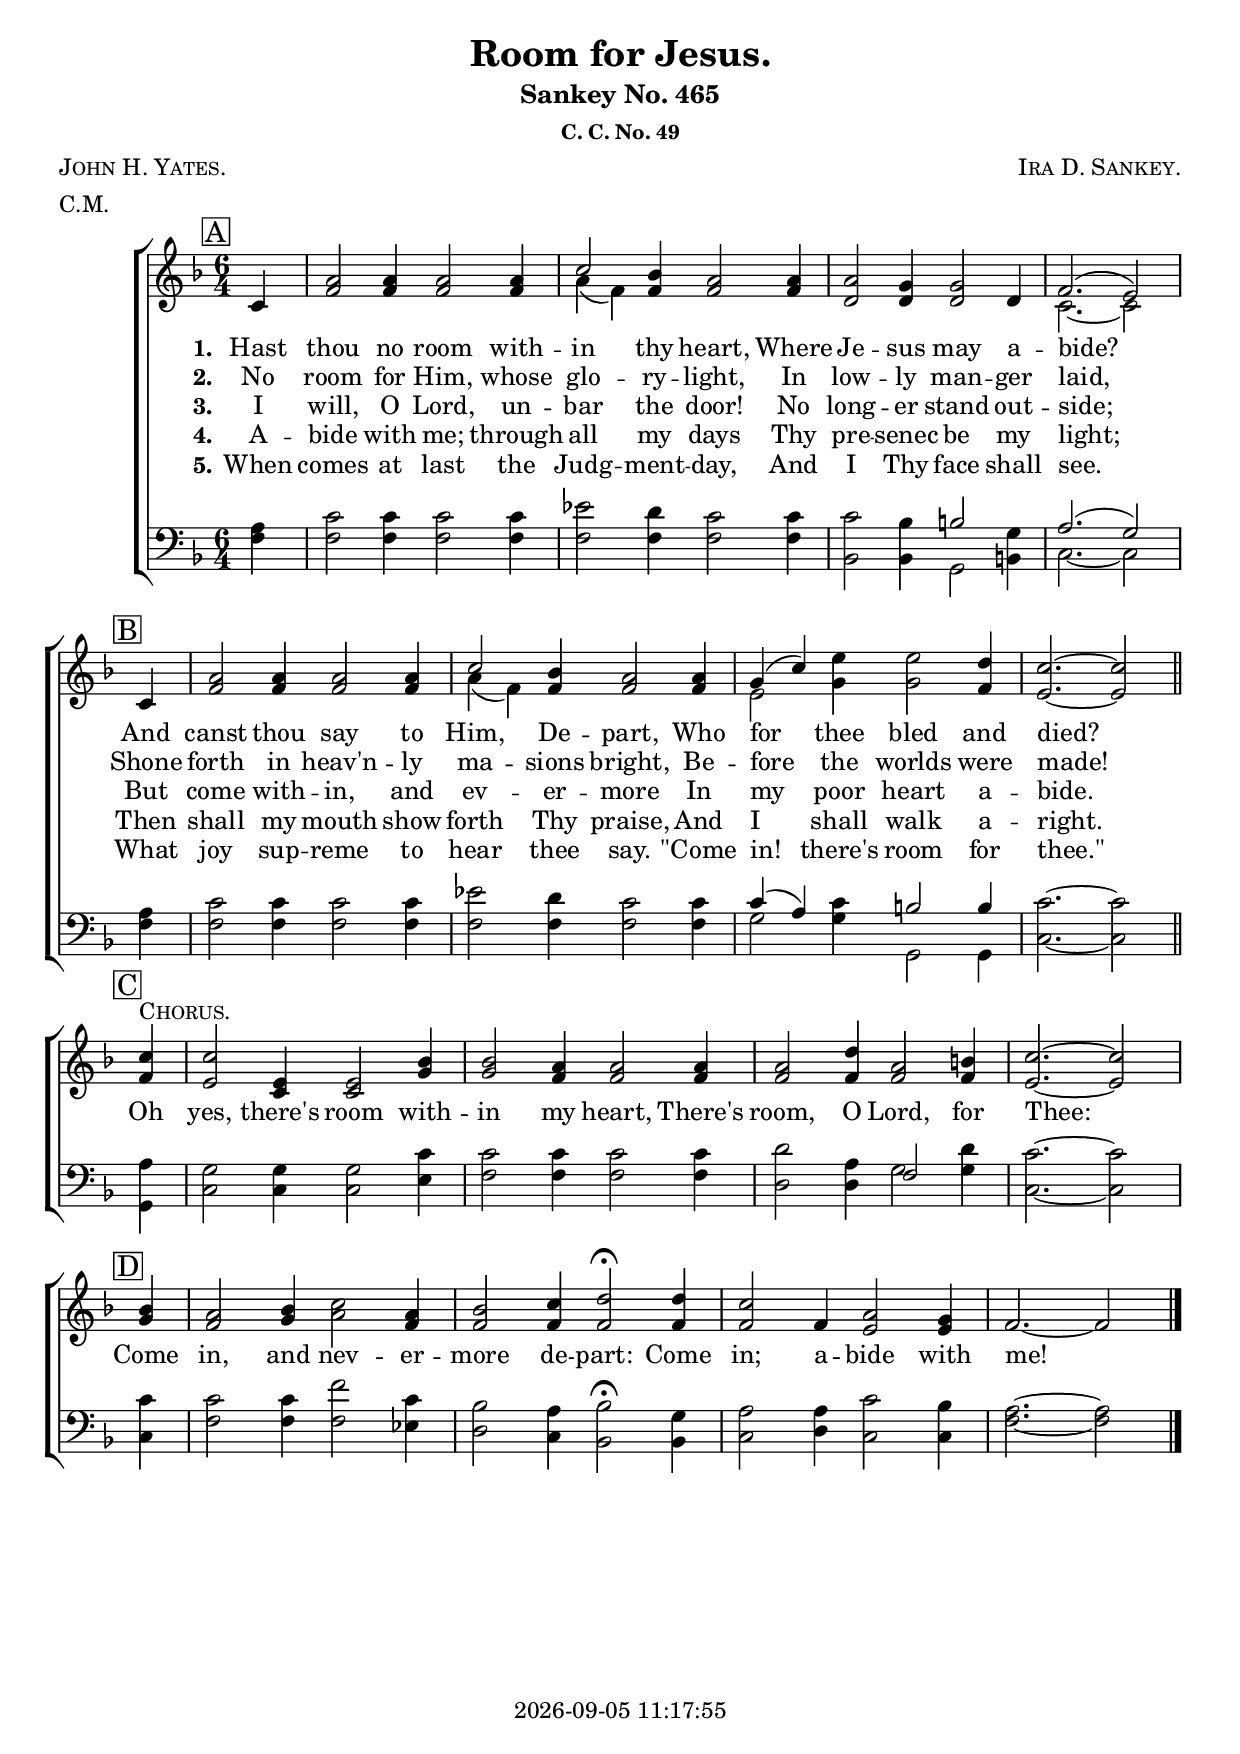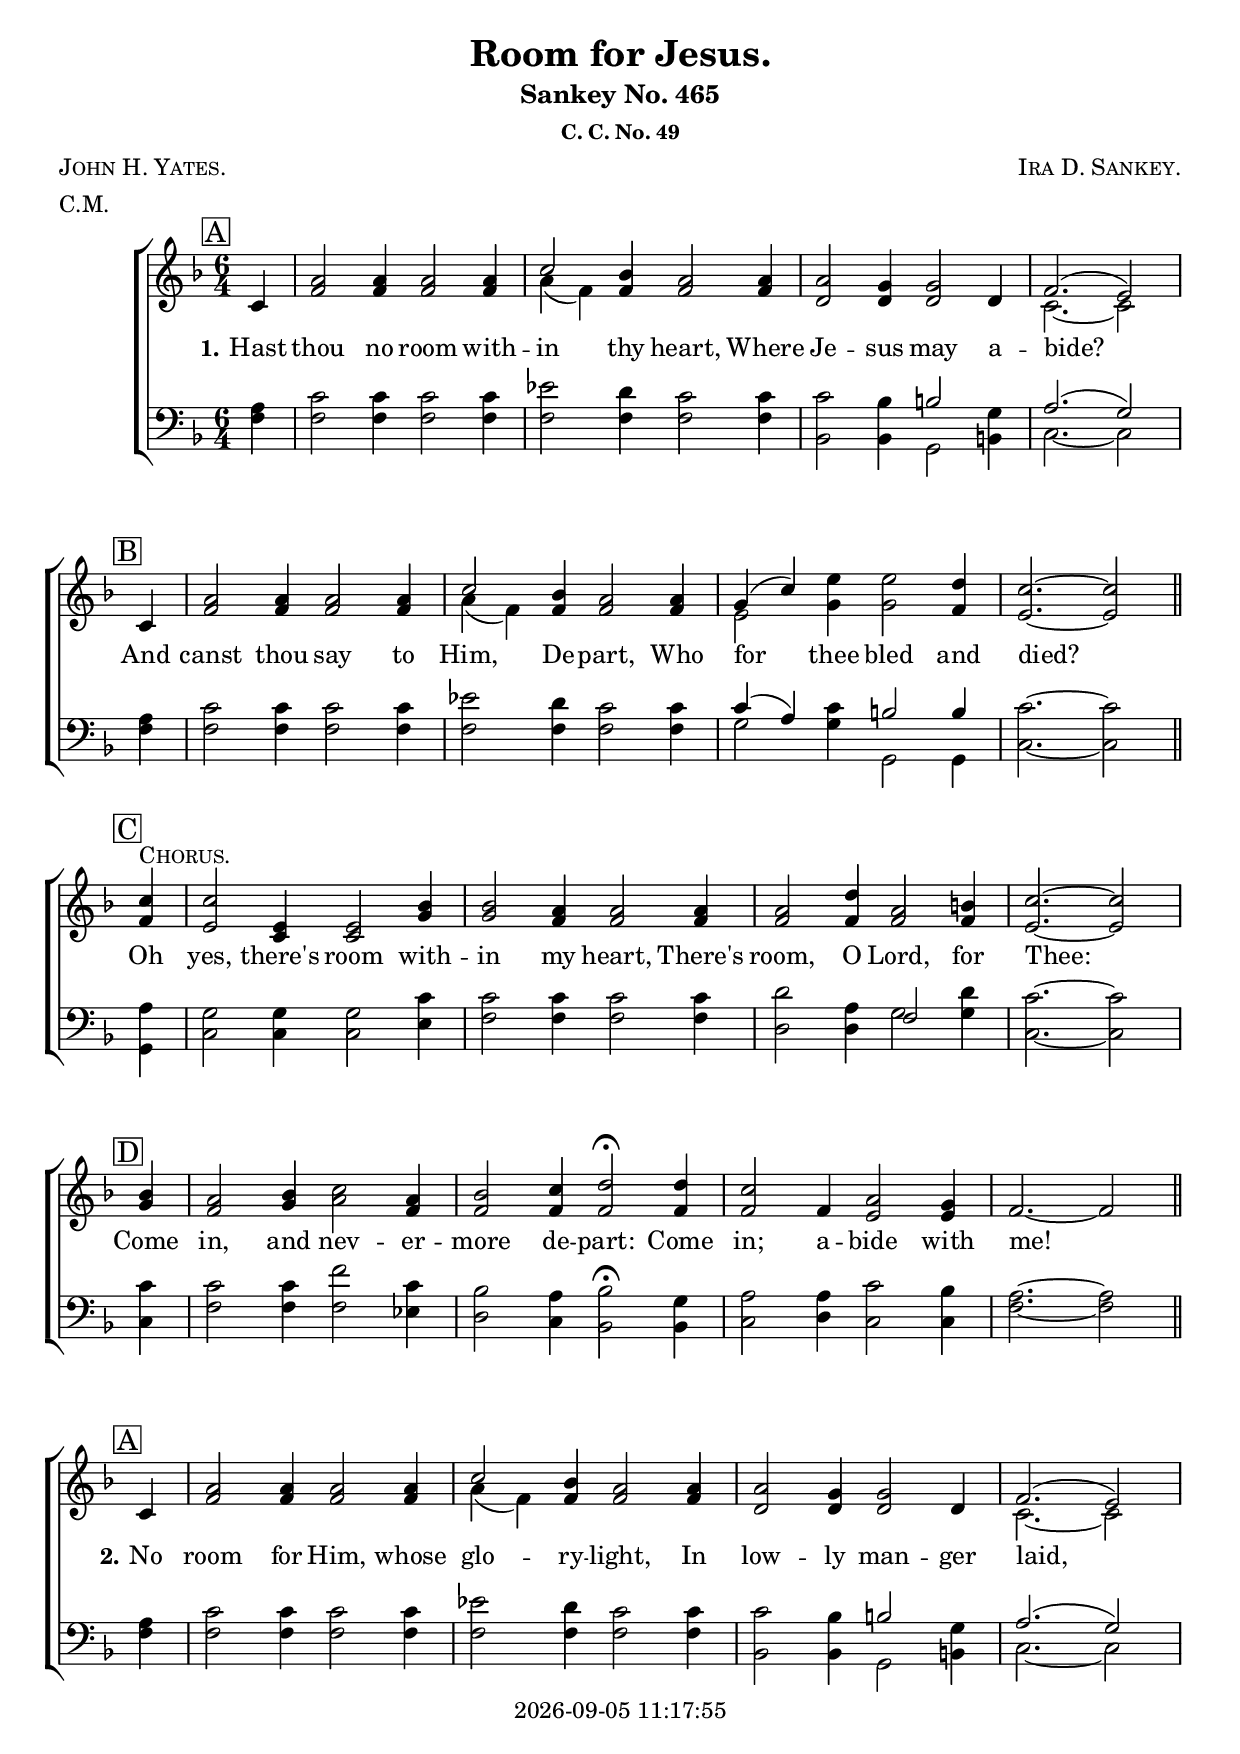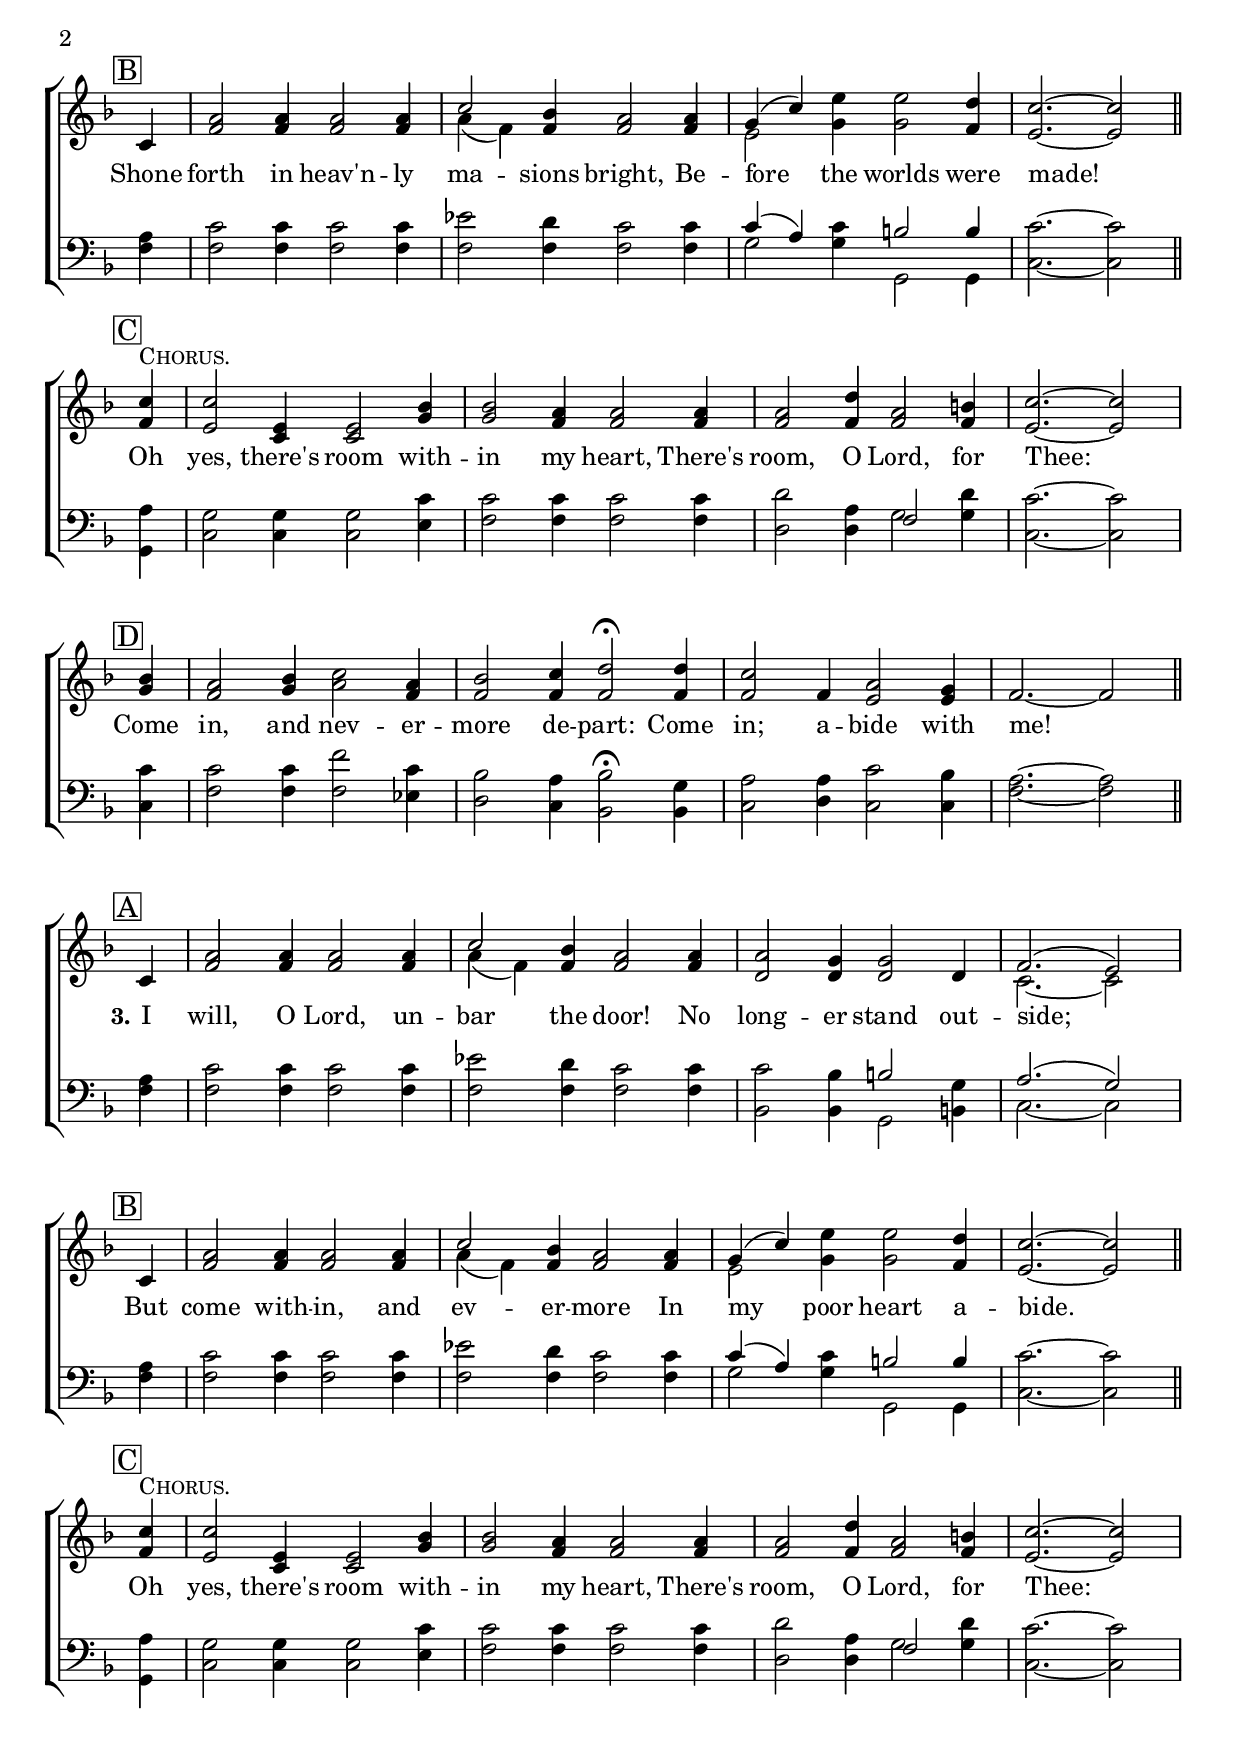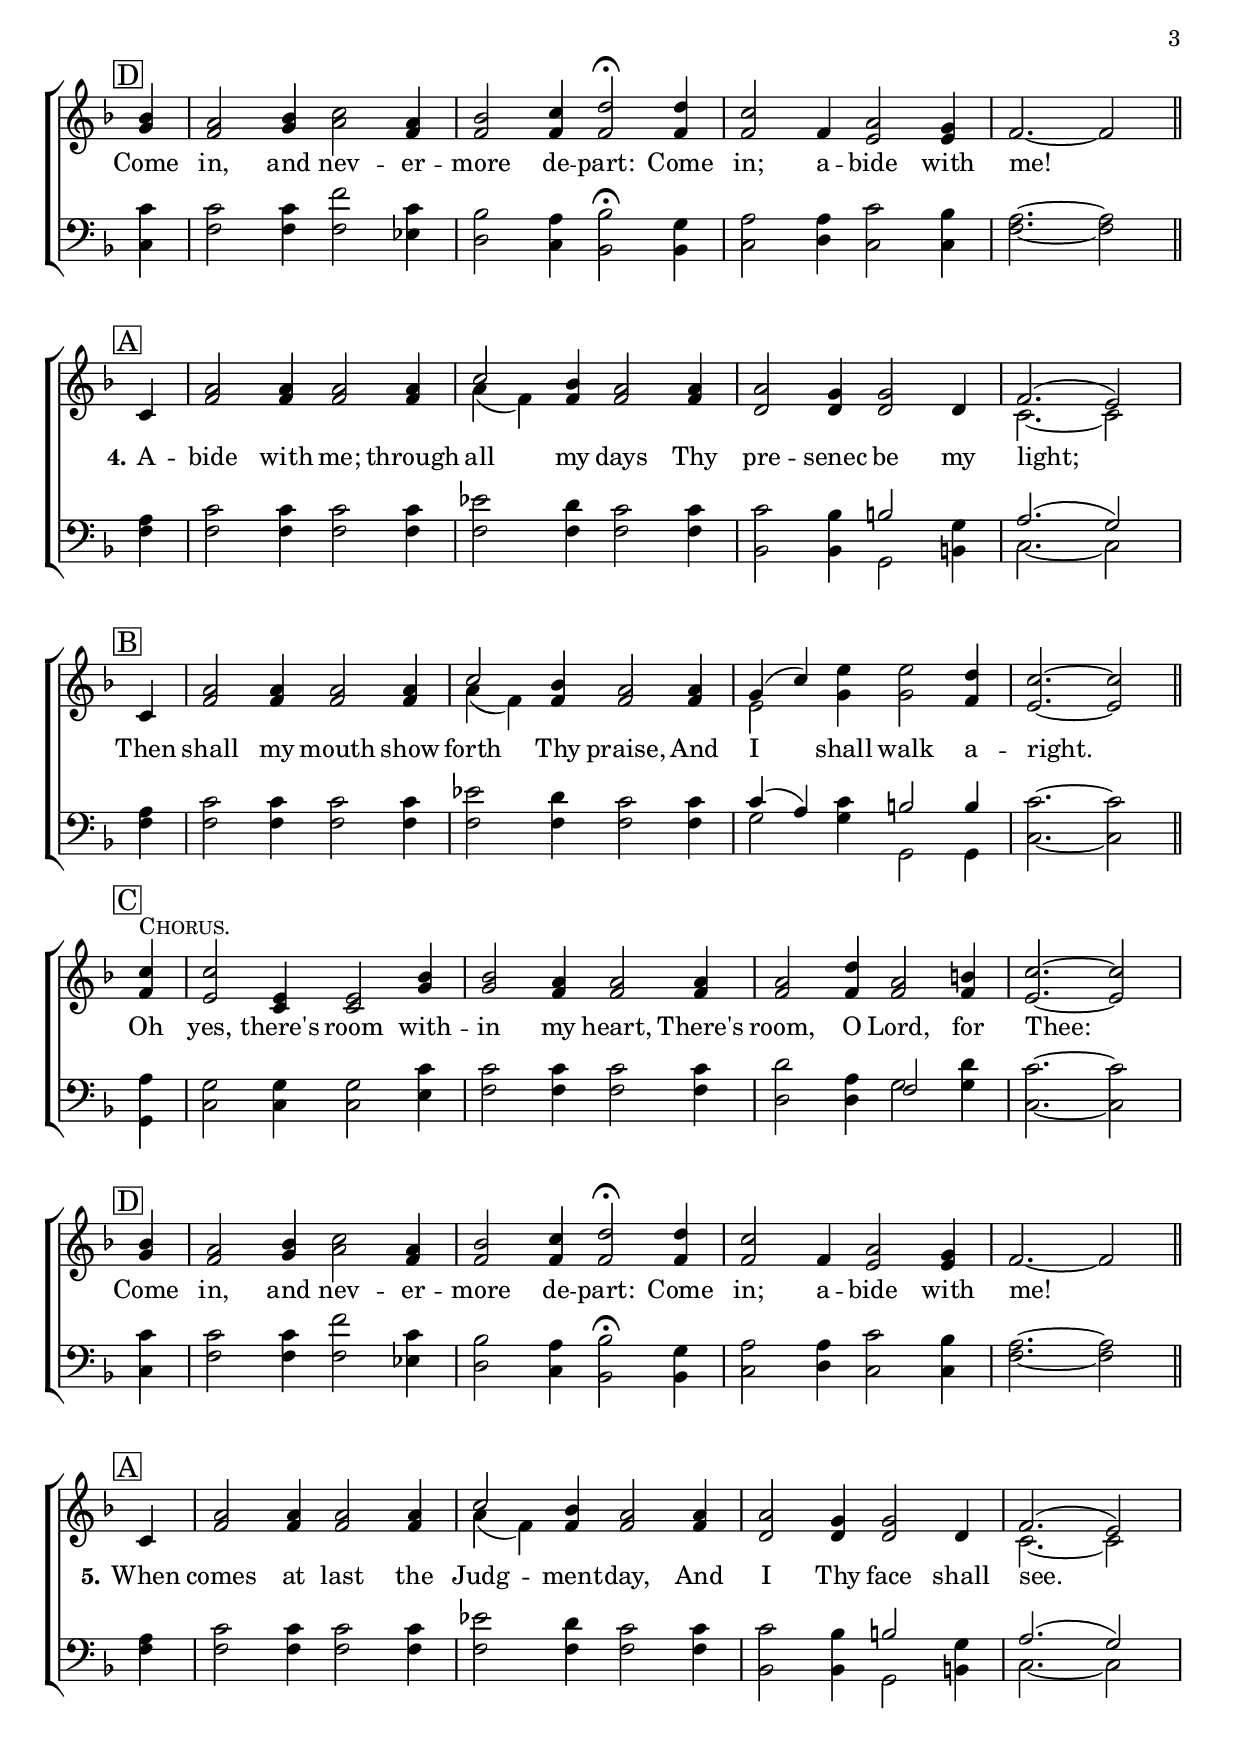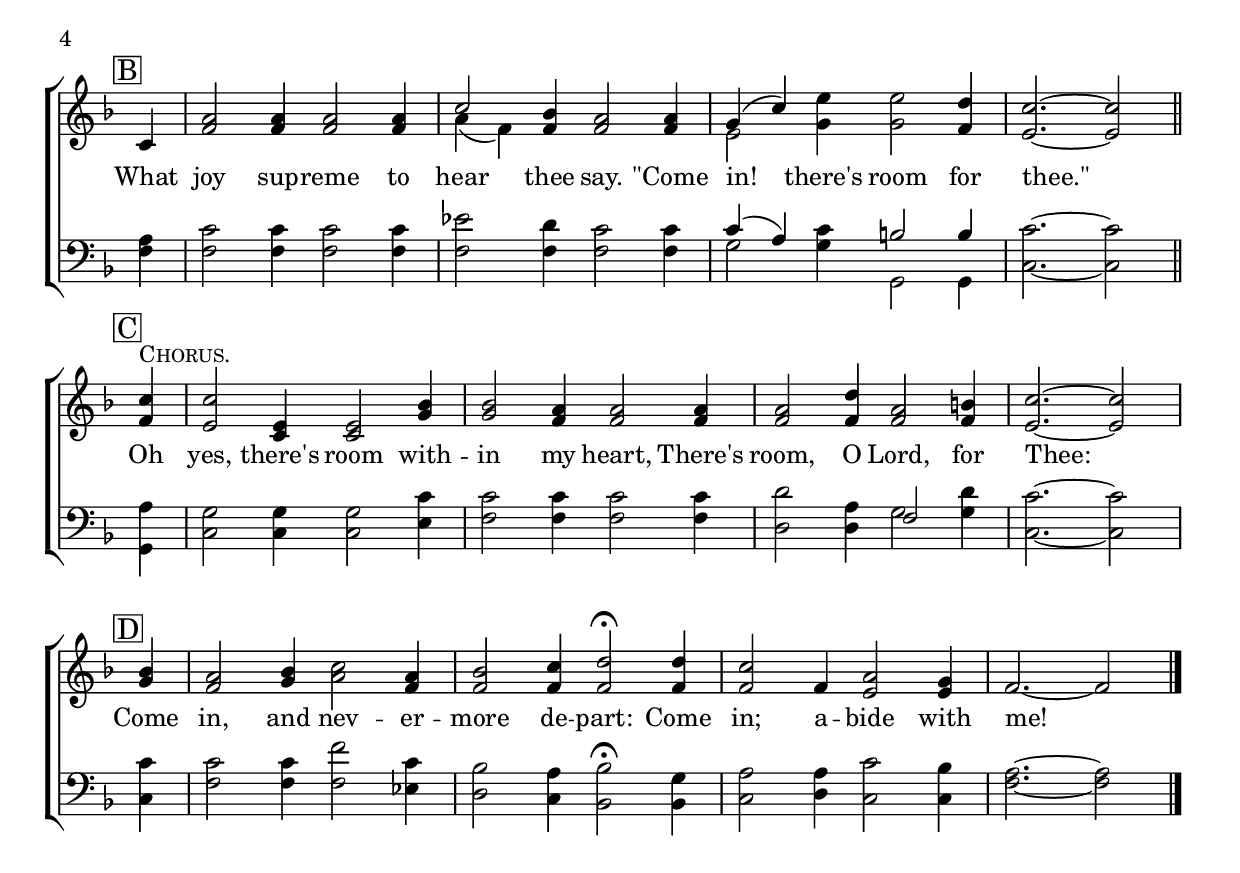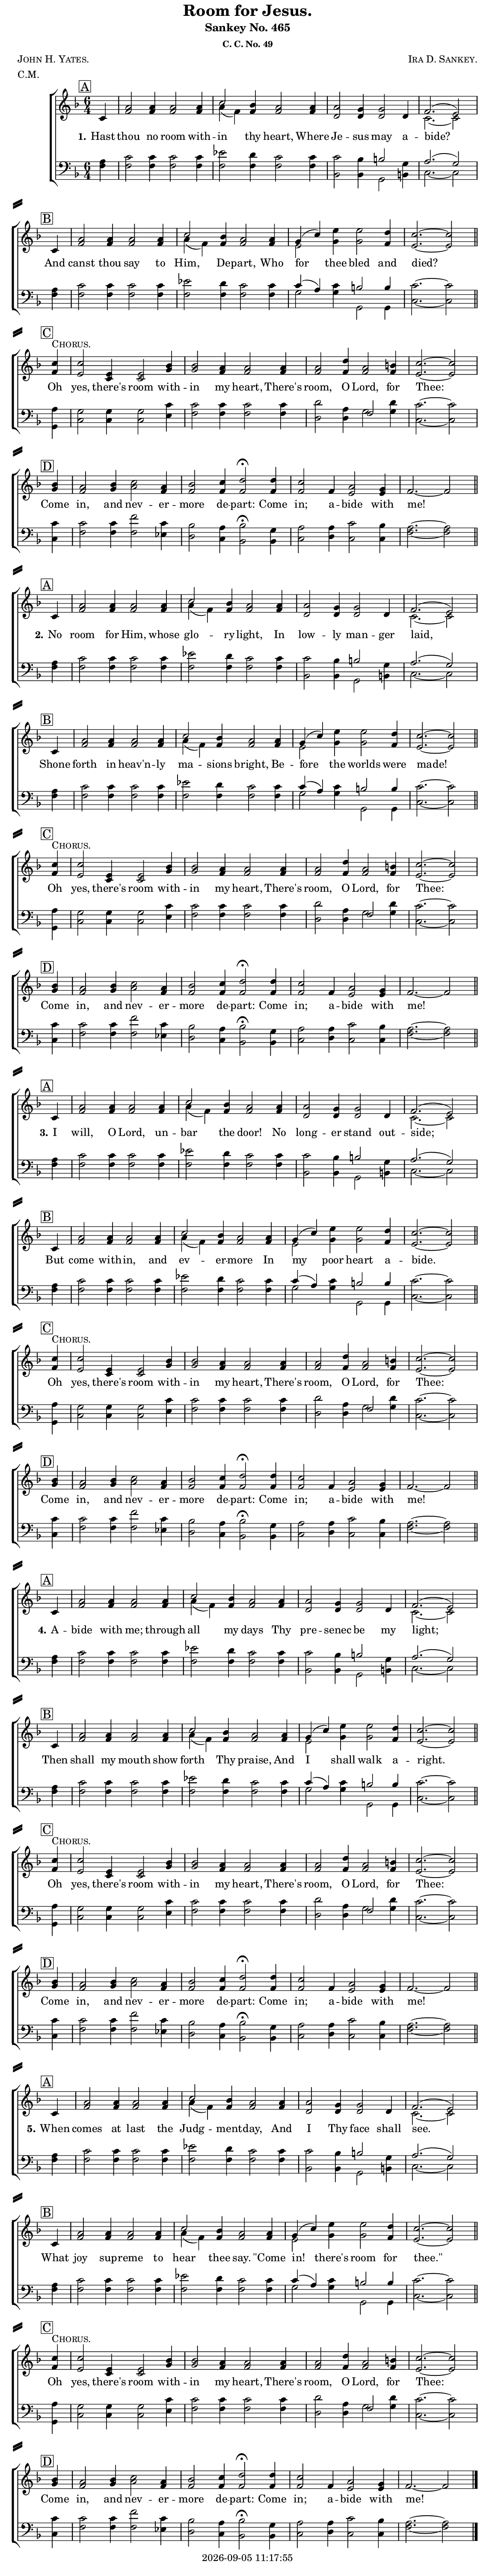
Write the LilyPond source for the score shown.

\version "2.22.1"

\include "articulate.ly"

today = #(strftime "%Y-%m-%d %H:%M:%S" (localtime (current-time)))

\header {
% centered at top
%  dedication  = "dedication"
  title       = "Room for Jesus."
  subtitle    = "Sankey No. 465"
  subsubtitle = "C. C. No. 49"
%  instrument  = "instrument"
  
% arrangement of following lines:
%
%  poet    composer
%  meter   arranger
%  piece       opus

  composer    = \markup\smallCaps "Ira D. Sankey."
%  arranger    = "arranger"
%  opus        = "opus"

  poet        = \markup\smallCaps "John H. Yates."
  meter       = \markup\smallCaps "C.M."
%  piece       = \markup\smallCaps "piece"

% centered at bottom
% tagline     = "tagline" % default lilypond version
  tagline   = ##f
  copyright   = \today
}

% #(set-global-staff-size 16)

global = {
  \key f \major
  \time 6/4
  \partial 4
}

RehearsalTrack = {
% \set Score.currentBarNumber = #5
  \mark \markup { \box "A" } s4 s1.*3 s2. s2
  \mark \markup { \box "B" } s4 s1.*3 s2. s2
  \mark \markup { \box "C" } s4 s1.*3 s2. s2
  \mark \markup { \box "D" } s4 s1.*3 s2. s2
}

TempoTrack = {
  \set Score.tempoHideNote = ##t
  \tempo 4=120
}

nl = { \bar "||" \break }

soprano = \relative {
  \autoBeamOff \partial 4
  c'4 | a'2 4 2 4 | c2 bes4 a2 4 | a2 g4 2 d4 | f2.(e2) \bar "|" \break c4 |
  a'2 4 2 4 | c2 bes4 a2 4 | g(c) e4 2 d4 | c2.~2 \bar "||" \break 4^\markup\smallCaps Chorus. |
  c2 e,4 2 bes'4 | bes2 a4 2 4 | 2 d4 a2 b4 | c2.~2 \bar "|" \break bes4 |
  a2 bes4 c2 a4 | bes2 c4 d2\fermata 4 | c2 f,4 a2 g4 | f2.~2
}

alto = \relative {
  \autoBeamOff \partial 4
  c'4 | f2 4 2 4 | a(f) f4 2 4 | d2 4 2 4 | c2.~2 4 |
  f2 4 2 4 | a(f) 4 2 4 | e2 g4 2 f4 | e2.~2 f4 |
  e2 c4 2 g'4 | 2 f4 2 4 | 2 4 2 4 | e2.~2 g4 |
  f2 g4 a2 f4 | f2 4 2\fermata 4 | f2 4 e2 4 | f2.~2
}

tenor = \relative {
  \autoBeamOff \partial 4
  a4 | c2 4 2 4 | ees2 d4 c2 4 | 2 bes4 b2 g4 | a2.(g2) a4 |
  c2 4 2 4 | ees2 d4 c2 4 | c(a) c b2 4 | c2.~2 a4 |
  g2 4 2 c4 | c2 4 2 4 | d2 a4 f2 d'4 | c2.~2 4 |
  c2 4 f2 c4 | bes2 a4 bes2\fermata g4 | a2 4 c2 bes4 | a2.~2
}

bass = \relative {
  \autoBeamOff \partial 4
  f4 | 2 4 2 4 | 2 4 2 4 | bes,2 4 g2 b4 | c2.~2 f4 |
  f2 4 2 4 | 2 4 2 4 | g2 4 g, 2 4 | c2.~2 g4 |
  c2 4 2 e4 | f2 4 2 4 | d2 4 g2 4 | c,2.~2 4 |
  f2 4 2 ees4 | d2 c4 bes2\fermata 4 | c2 d4 c2 4 | f2.~2
}

nom  = {   \set ignoreMelismata = ##t }
yesm = { \unset ignoreMelismata       }

chorus = \lyricmode {
  Oh yes, there's room with -- in my heart,
  There's room, O Lord, for Thee:
  Come in, and nev -- er -- more de -- part:
  Come in; a -- bide with me!
}

chorusMen = \lyricmode {
}

verses = 5

wordsOne = \lyricmode {
  \set stanza = "1."
  Hast thou no room with -- in thy heart,
  Where Je -- sus may a -- bide?
  And canst thou say to Him, De -- part,
  Who for thee bled and died?
}
  
wordsTwo = \lyricmode {
  \set stanza = "2."
  No room for Him, whose glo -- ry -- light,
  In low -- ly man -- ger laid,
  Shone forth in heav'n -- ly ma -- sions bright,
  Be -- fore the worlds were made!
}
  
wordsThree = \lyricmode {
  \set stanza = "3."
  I will, O Lord, un -- bar the door!
  No long -- er stand out -- side;
  But come with -- in, and ev -- er -- more
  In my poor heart a -- bide.
}
  
wordsFour = \lyricmode {
  \set stanza = "4."
  A -- bide with me; through all my days
  Thy pre -- senec be my light;
  Then shall my mouth show forth Thy praise,
  And I shall walk a -- right.
}
  
wordsFive = \lyricmode {
  \set stanza = "5."
  When comes at last the Judg -- ment -- day,
  And I Thy face shall see.
  What joy sup -- reme to hear thee say.
  "\"Come" in! there's room for "thee.\""
}
  
wordsMidi = \lyricmode {
  \set stanza = "1."
  "Hast " "thou " "no " "room " with "in " "thy " "heart, "
  "\nWhere " Je "sus " "may " a "bide? "
  "\nAnd " "canst " "thou " "say " "to " "Him, " De "part, "
  "\nWho " "for " "thee " "bled " "and " "died? "
  "\nOh " "yes, " "there's " "room " with "in " "my " "heart, "
  "\nThere's " "room, " "O " "Lord, " "for " "Thee: "
  "\nCome " "in, " "and " nev er "more " de "part: "
  "\nCome " "in; " a "bide " "with " "me!\n"

  \set stanza = "2."
  "\nNo " "room " "for " "Him, " "whose " glo ry "light, "
  "\nIn " low "ly " man "ger " "laid, "
  "\nShone " "forth " "in " heav'n "ly " ma "sions " "bright, "
  "\nBe" "fore " "the " "worlds " "were " "made! "
  "\nOh " "yes, " "there's " "room " with "in " "my " "heart, "
  "\nThere's " "room, " "O " "Lord, " "for " "Thee: "
  "\nCome " "in, " "and " nev er "more " de "part: "
  "\nCome " "in; " a "bide " "with " "me!\n"

  \set stanza = "3."
  "\nI " "will, " "O " "Lord, " un "bar " "the " "door! "
  "\nNo " long "er " "stand " out "side; "
  "\nBut " "come " with "in, " "and " ev er "more "
  "\nIn " "my " "poor " "heart " a "bide. "
  "\nOh " "yes, " "there's " "room " with "in " "my " "heart, "
  "\nThere's " "room, " "O " "Lord, " "for " "Thee: "
  "\nCome " "in, " "and " nev er "more " de "part: "
  "\nCome " "in; " a "bide " "with " "me!\n"

  \set stanza = "4."
  "\nA" "bide " "with " "me; " "through " "all " "my " "days "
  "\nThy " pre "senec " "be " "my " "light; "
  "\nThen " "shall " "my " "mouth " "show " "forth " "Thy " "praise, "
  "\nAnd " "I " "shall " "walk " a "right. "
  "\nOh " "yes, " "there's " "room " with "in " "my " "heart, "
  "\nThere's " "room, " "O " "Lord, " "for " "Thee: "
  "\nCome " "in, " "and " nev er "more " de "part: "
  "\nCome " "in; " a "bide " "with " "me!\n"

  \set stanza = "5."
  "\nWhen " "comes " "at " "last " "the " Judg ment "day, "
  "\nAnd " "I " "Thy " "face " "shall " "see. "
  "\nWhat " "joy " sup "reme " "to " "hear " "thee " "say. "
  "\n\"Come " "in! " "there's " "room " "for " "thee.\" "
  "\nOh " "yes, " "there's " "room " with "in " "my " "heart, "
  "\nThere's " "room, " "O " "Lord, " "for " "Thee: "
  "\nCome " "in, " "and " nev er "more " de "part: "
  "\nCome " "in; " a "bide " "with " "me! "
}

wordsMidiMen = \lyricmode {
}

\book {
  \bookOutputSuffix "midi"
  \score {
%    \articulate
        \new ChoirStaff <<
                                % Soprano staff
          \new Staff = soprano
          <<
            \new Voice { \repeat unfold \verses \TempoTrack     }
            \new Voice { \global \repeat unfold \verses \soprano \bar "|." }
            \addlyrics \wordsMidi
          >>
                                % Alto staff
          \new Staff = alto
          <<
            \new Voice { \global \repeat unfold \verses { \alto \nl } \bar "|." }
          >>
                                % Tenor staff
          \new Staff = tenor
          <<
            \clef "treble_8"
            \new Voice { \global \repeat unfold \verses \tenor }
            \addlyrics \wordsMidiMen
          >>
                                % Bass staff
          \new Staff = bass
          <<
            \clef "bass"
            \new Voice { \global \repeat unfold \verses \bass }
          >>
        >>
    \midi {}
  }
}

\book {
  \bookOutputSuffix "repeat"
  \score {
        \new ChoirStaff <<
                                  % Joint soprano/alto staff
          \new Staff = women \with { printPartCombineTexts = ##f }
          <<
            \new Voice \RehearsalTrack
            \new Voice \TempoTrack
            \new NullVoice = "aligner" \soprano
            \new Voice \partCombine { \global \soprano \bar "|." } { \global \alto }
            \new Lyrics \lyricsto "aligner" { \wordsOne \chorus }
            \new Lyrics \lyricsto "aligner"   \wordsTwo
            \new Lyrics \lyricsto "aligner"   \wordsThree
            \new Lyrics \lyricsto "aligner"   \wordsFour
            \new Lyrics \lyricsto "aligner"   \wordsFive
          >>
                                  % Joint tenor/bass staff
          \new Staff = men \with { printPartCombineTexts = ##f }
          <<
            \clef "bass"
            \new Voice \partCombine { \global \tenor } { \global \bass }
            \new NullVoice = alignerT { \tenor }
          >>
          \new Lyrics \with {alignAboveContext = men} \lyricsto alignerT \chorusMen
        >>
    \layout {
      indent = 1.5\cm
      \pointAndClickOff
      \context {
        \Staff \RemoveAllEmptyStaves
      }
    }
  }
}

singlescore = {
        \new ChoirStaff <<
                                  % Joint soprano/alto staff
          \new Staff = women \with { printPartCombineTexts = ##f }
          <<
            \new Voice { \repeat unfold \verses \RehearsalTrack }
            \new Voice { \repeat unfold \verses \TempoTrack }
            \new NullVoice = "aligner" { \repeat unfold \verses \soprano }
            \new Voice \partCombine { \global \repeat unfold \verses \soprano \bar "|." }
                                    { \global \repeat unfold \verses { \alto \nl } \bar "|." }
            \new Lyrics \lyricsto "aligner" { \wordsOne   \chorus
                                              \wordsTwo   \chorus
                                              \wordsThree \chorus
                                              \wordsFour  \chorus
                                              \wordsFive  \chorus
                                            }
          >>
                                  % Joint tenor/bass staff
          \new Staff = men \with { printPartCombineTexts = ##f }
          <<
            \clef "bass"
            \new Voice \partCombine { \global \repeat unfold \verses \tenor }
                                    { \global \repeat unfold \verses \bass }
            \new NullVoice = alignerT { \repeat unfold \verses \tenor }
          >>
          \new Lyrics \with {alignAboveContext = men} \lyricsto alignerT { \repeat unfold \verses \chorusMen }
        >>
}

\book {
  \bookOutputSuffix "single"
  \score {
    \singlescore
    \layout {
      indent = 1.5\cm
      \pointAndClickOff
      \context {
        \Staff \RemoveAllEmptyStaves
      }
    }
  }
}

\book {
  \bookOutputSuffix "singlepage"
  \paper {
    top-margin = 0
    left-margin = 7
    right-margin = 1
    paper-width = 190\mm
    page-breaking = #ly:one-page-breaking
    system-system-spacing.basic-distance = #15
    system-separator-markup = \slashSeparator
  }
  \score {
    \singlescore
    \layout {
      indent = 1.5\cm
      \pointAndClickOff
      \context {
        \Staff \RemoveAllEmptyStaves
      }
    }
  }
}
